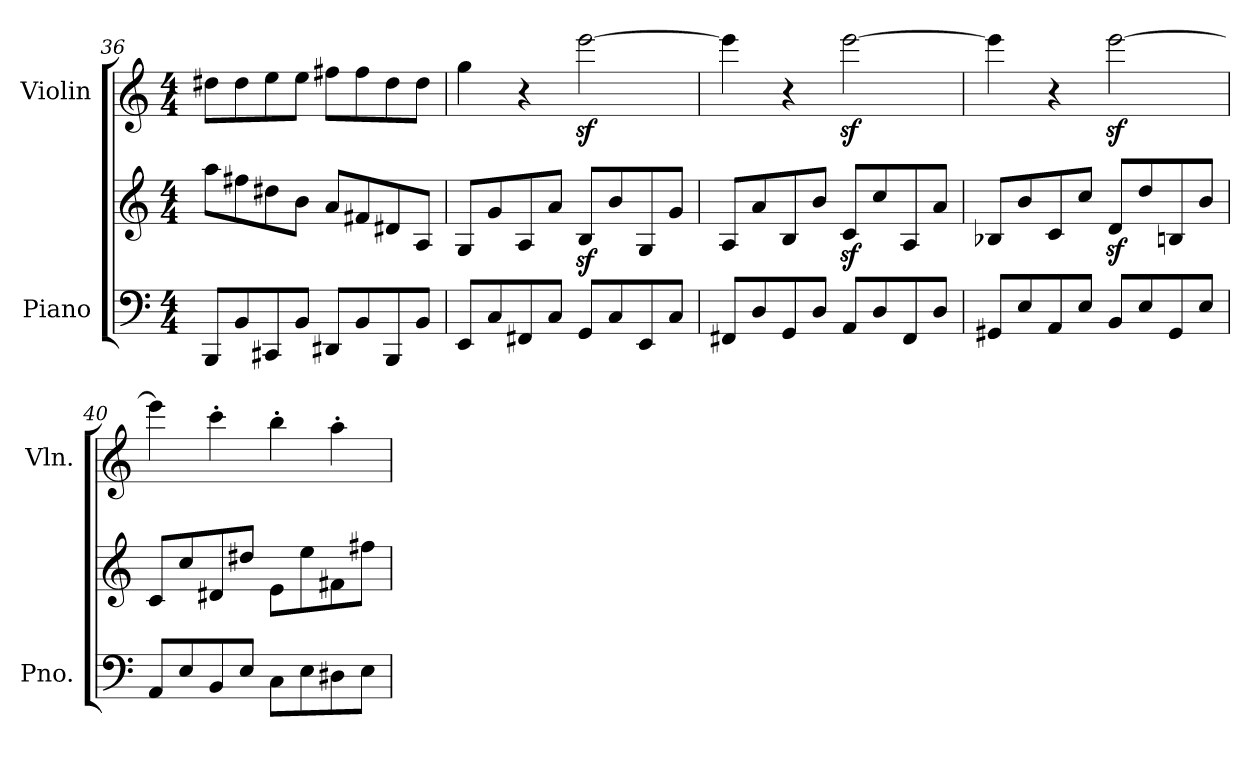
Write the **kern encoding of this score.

**kern	**kern	**kern
*part2	*part2	*part1
*staff3	*staff2	*staff1
*I"Piano	*	*I"Violin
*I'Pno.	*	*I'Vln.
*clefF4	*clefG2	*clefG2
*k[]	*k[]	*k[]
*M4/4	*M4/4	*M4/4
=36	=36	=36
8BBB/L	8aa\L	8dd#X\L
8BB/	8ff#X\	8dd#\
8CC#X/	8dd#X\	8ee\
8BB/J	8b\J	8ee\J
8DD#X/L	8a/L	8ff#X\L
8BB/	8f#X/	8ff#\
8BBB/	8d#X/	8dd#\
8BB/J	8A/J	8dd#\J
!!LO:LB:g=z
=37	=37	=37
8EE/L	8G/L	4gg\
8C/	8g/	.
8FF#X/	8A/	4r
8C/J	8a/J	.
8GG/L	8Bz</L	[2eeez<\
8C/	8b/	.
8EE/	8G/	.
8C/J	8g/J	.
=38	=38	=38
8FF#X/L	8A/L	4eee\]
8D/	8a/	.
8GG/	8B/	4r
8D/J	8b/J	.
8AA/L	8cz</L	[2eeez<\
8D/	8cc/	.
8FF#/	8A/	.
8D/J	8a/J	.
=39	=39	=39
8GG#X/L	8B-X/L	4eee\]
8E/	8b/	.
8AA/	8c/	4r
8E/J	8cc/J	.
8BB/L	8dz</L	[2eeez<\
8E/	8dd/	.
8GG#/	8Bn/	.
8E/J	8b/J	.
=40	=40	=40
8AA/L	8c/L	4eee\]
8E/	8cc/	.
8BB/	8d#X/	4ccc'\
8E/J	8dd#X/J	.
8C\L	8e\L	4bb'\
8E\	8ee\	.
8D#X\	8f#X\	4aa'\
8E\J	8ff#X\J	.
=	=	=
*-	*-	*-
